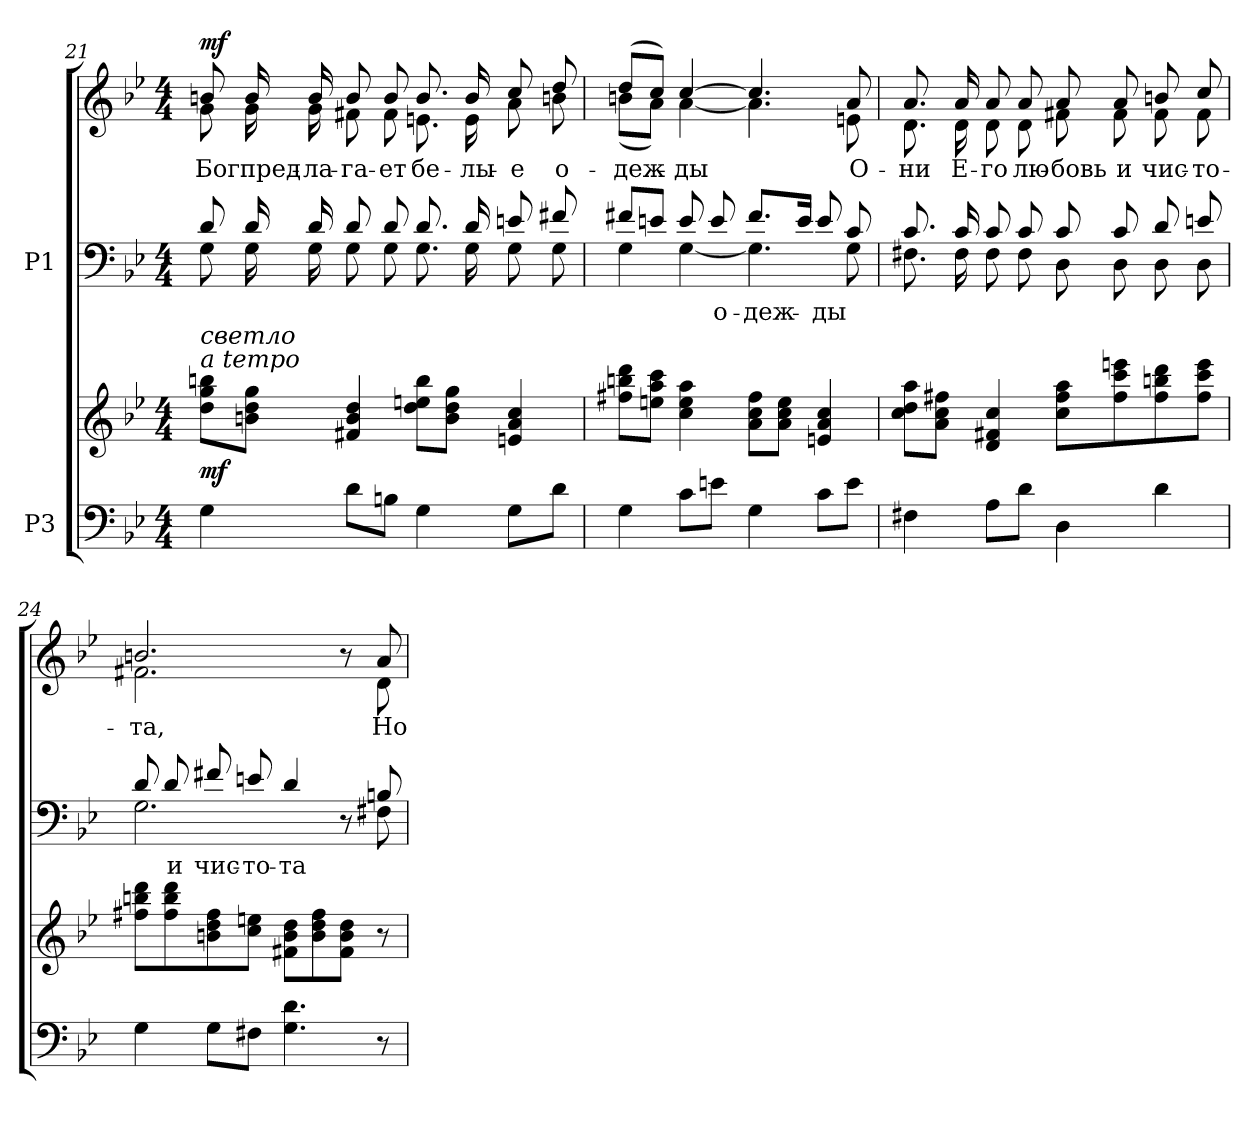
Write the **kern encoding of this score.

**kern	**kern	**dynam	**kern	**text	**kern	**text	**dynam
*part2	*part2	*part2	*part1	*part1	*part1	*part1	*part1
*staff4	*staff3	*staff3/4	*staff2	*staff2	*staff1	*staff1	*staff1/2
*I"P3	*	*	*I"P1	*	*	*	*
!!LO:PB:g=z
*clefF4	*clefG2	*	*clefF4	*	*clefG2	*	*
*k[b-e-]	*k[b-e-]	*	*k[b-e-]	*	*k[b-e-]	*	*
*g:	*g:	*	*g:	*	*g:	*	*
*M4/4	*M4/4	*	*M4/4	*	*M4/4	*	*
=21	=21	=21	=21	=21	=21	=21	=21
*	*	*	*^	*	*	*	*
!	!	!	!	!	!	!LO:TX:a:i:t=a tempo	!	!
!	!	!	!	!	!	!LO:TX:a:i:t=светло	!	!
!	!LO:TX:a:i:t=a tempo	!	!	!	!	!	!	!
!	!LO:TX:a:i:t=светло	!	!	!	!	!	!	!
!	!	!	!	!	!	!	!LO:LY:b:color=#000000	!
*	*	*	*	*	*	*^	*	*
4Gi\	8ddi\ 8ggi 8bbniL	mf	8di/	8Gi\	.	8bni/	8gi\	Бог	mf
!	!	!	!	!	!	!	!	!LO:LY:b:color=#000000	!
.	8bni\ 8ddi 8ggiJ	.	16di/	16Gi\	.	16bi/	16gi\	пред-	.
!	!	!	!	!	!	!	!	!LO:LY:b:color=#000000	!
.	.	.	16di/	16Gi\	.	16bi/	16gi\	-ла-	.
!	!	!	!	!	!	!	!	!LO:LY:b:color=#000000	!
8di\L	4f#Xi/ 4bi 4ddi	.	8di/	8Gi\	.	8bi/	8f#Xi\	-га-	.
!	!	!	!	!	!	!	!	!LO:LY:b:color=#000000	!
8Bni\J	.	.	8di/	8Gi\	.	8bi/	8f#i\	-ет	.
!	!	!	!	!	!	!	!	!LO:LY:b:color=#000000	!
4Gi\	8ddi\ 8eeni 8bbiL	.	8.di/	8.Gi\	.	8.bi/	8.eni\	бе-	.
.	8bi\ 8ddi 8ggiJ	.	.	.	.	.	.	.	.
!	!	!	!	!	!	!	!	!LO:LY:b:color=#000000	!
.	.	.	16di/	16Gi\	.	16bi/	16ei\	-лы-	.
!	!	!	!	!	!	!	!	!LO:LY:b:color=#000000	!
8Gi\L	4eni/ 4ai 4cci	.	8eni/	8Gi\	.	8cci/	8ai\	-е	.
!	!	!	!	!	!	!	!	!LO:LY:b:color=#000000	!
8di\J	.	.	8f#Xi/	8Gi\	.	8ddi/	8bni\	о-	.
=22	=22	=22	=22	=22	=22	=22	=22	=22	=22
!	!	!	!	!	!	!	!	!LO:LY:b:color=#000000	!
4Gi\	8ff#Xi\ 8bbni 8dddiL	.	8f#Xi/L	4Gi\	.	(8ddi/L	(8bni\L	-деж-	.
.	8eeni\ 8aai 8ccciJ	.	8eni/J	.	.	8cci/J)	8ai\J)	.	.
!	!	!	!	!	!	!	!	!LO:LY:b:color=#000000	!
8ci\L	4cci\ 4eei 4aai	.	8ei/	[<4Gi\	.	[>4cci/	[<4ai\	-ды	.
!	!	!	!	!	!LO:LY:b:color=#000000	!	!	!	!
8eni\J	.	.	8ei/	.	о-	.	.	.	.
!	!	!	!	!	!LO:LY:b:color=#000000	!	!	!	!
4Gi\	8ai\ 8cci 8ff#iL	.	8.f#i/L	4.Gi\]	-деж-	4.cci/]	4.ai\]	.	.
.	8ai\ 8cci 8eeiJ	.	.	.	.	.	.	.	.
.	.	.	16ei/Jk	.	.	.	.	.	.
!	!	!	!	!	!LO:LY:b:color=#000000	!	!	!	!
8ci\L	4eni/ 4ai 4cci	.	8ei/	.	-ды	.	.	.	.
!	!	!	!	!	!	!	!	!LO:LY:b:color=#000000	!
8ei\J	.	.	8ci/	8Gi\	.	8ai/	8eni\	О-	.
=23	=23	=23	=23	=23	=23	=23	=23	=23	=23
!	!	!	!	!	!	!	!	!LO:LY:b:color=#000000	!
4F#Xi\	8cci\ 8ddi 8aaiL	.	8.ci/	8.F#Xi\	.	8.ai/	8.di\	-ни	.
.	8ai\ 8cci 8ff#XiJ	.	.	.	.	.	.	.	.
!	!	!	!	!	!	!	!	!LO:LY:b:color=#000000	!
.	.	.	16ci/	16F#i\	.	16ai/	16di\	Е-	.
!	!	!	!	!	!	!	!	!LO:LY:b:color=#000000	!
8Ai\L	4di/ 4f#Xi 4cci	.	8ci/	8F#i\	.	8ai/	8di\	-го	.
!	!	!	!	!	!	!	!	!LO:LY:b:color=#000000	!
8di\J	.	.	8ci/	8F#i\	.	8ai/	8di\	лю-	.
!	!	!	!	!	!	!	!	!LO:LY:b:color=#000000	!
4Di\	8cci\ 8ff#i 8aaiL	.	8ci/	8Di\	.	8ai/	8f#Xi\	-бовь	.
!	!	!	!	!	!	!	!	!LO:LY:b:color=#000000	!
.	8ff#i\ 8ccci 8eeeni	.	8ci/	8Di\	.	8ai/	8f#i\	и	.
!	!	!	!	!	!	!	!	!LO:LY:b:color=#000000	!
4di\	8ff#i\ 8bbni 8dddi	.	8di/	8Di\	.	8bni/	8f#i\	чис-	.
!	!	!	!	!	!	!	!	!LO:LY:b:color=#000000	!
.	8ff#i\ 8ccci 8eeeiJ	.	8eni/	8Di\	.	8cci/	8f#i\	-то-	.
!!LO:LB:g=z	!!
=24	=24	=24	=24	=24	=24	=24	=24	=24	=24
!	!	!	!	!	!	!	!	!LO:LY:b:color=#000000	!
4Gi\	8ff#Xi\ 8bbni 8dddiL	.	8di/	2.Gi\	.	2.bni/	2.f#Xi\	-та,	.
!	!	!	!	!	!LO:LY:b:color=#000000	!	!	!	!
.	8ff#i\ 8bbi 8dddi	.	8di/	.	и	.	.	.	.
!	!	!	!	!	!LO:LY:b:color=#000000	!	!	!	!
8Gi\L	8bni\ 8ddi 8ff#i	.	8f#Xi/	.	чис-	.	.	.	.
!	!	!	!	!	!LO:LY:b:color=#000000	!	!	!	!
8F#Xi\J	8cci\ 8eeniJ	.	8eni/	.	-то-	.	.	.	.
!	!	!	!	!	!LO:LY:b:color=#000000	!	!	!	!
4.Gi\ 4.di	8f#Xi\ 8bi 8ddiL	.	4di/	.	-та	.	.	.	.
.	8bi\ 8ddi 8ff#i	.	.	.	.	.	.	.	.
.	8f#i\ 8bi 8ddiJ	.	8r	8ryy	.	8r	8ryy	.	.
!	!	!	!	!	!	!	!	!LO:LY:b:color=#000000	!
8r	8r	.	8Bni/	8F#Xi\	.	8ai/	8di\	Но	.
*	*	*	*v	*v	*	*	*	*	*
*	*	*	*	*	*v	*v	*	*
=	=	=	=	=	=	=	=
*-	*-	*-	*-	*-	*-	*-	*-
